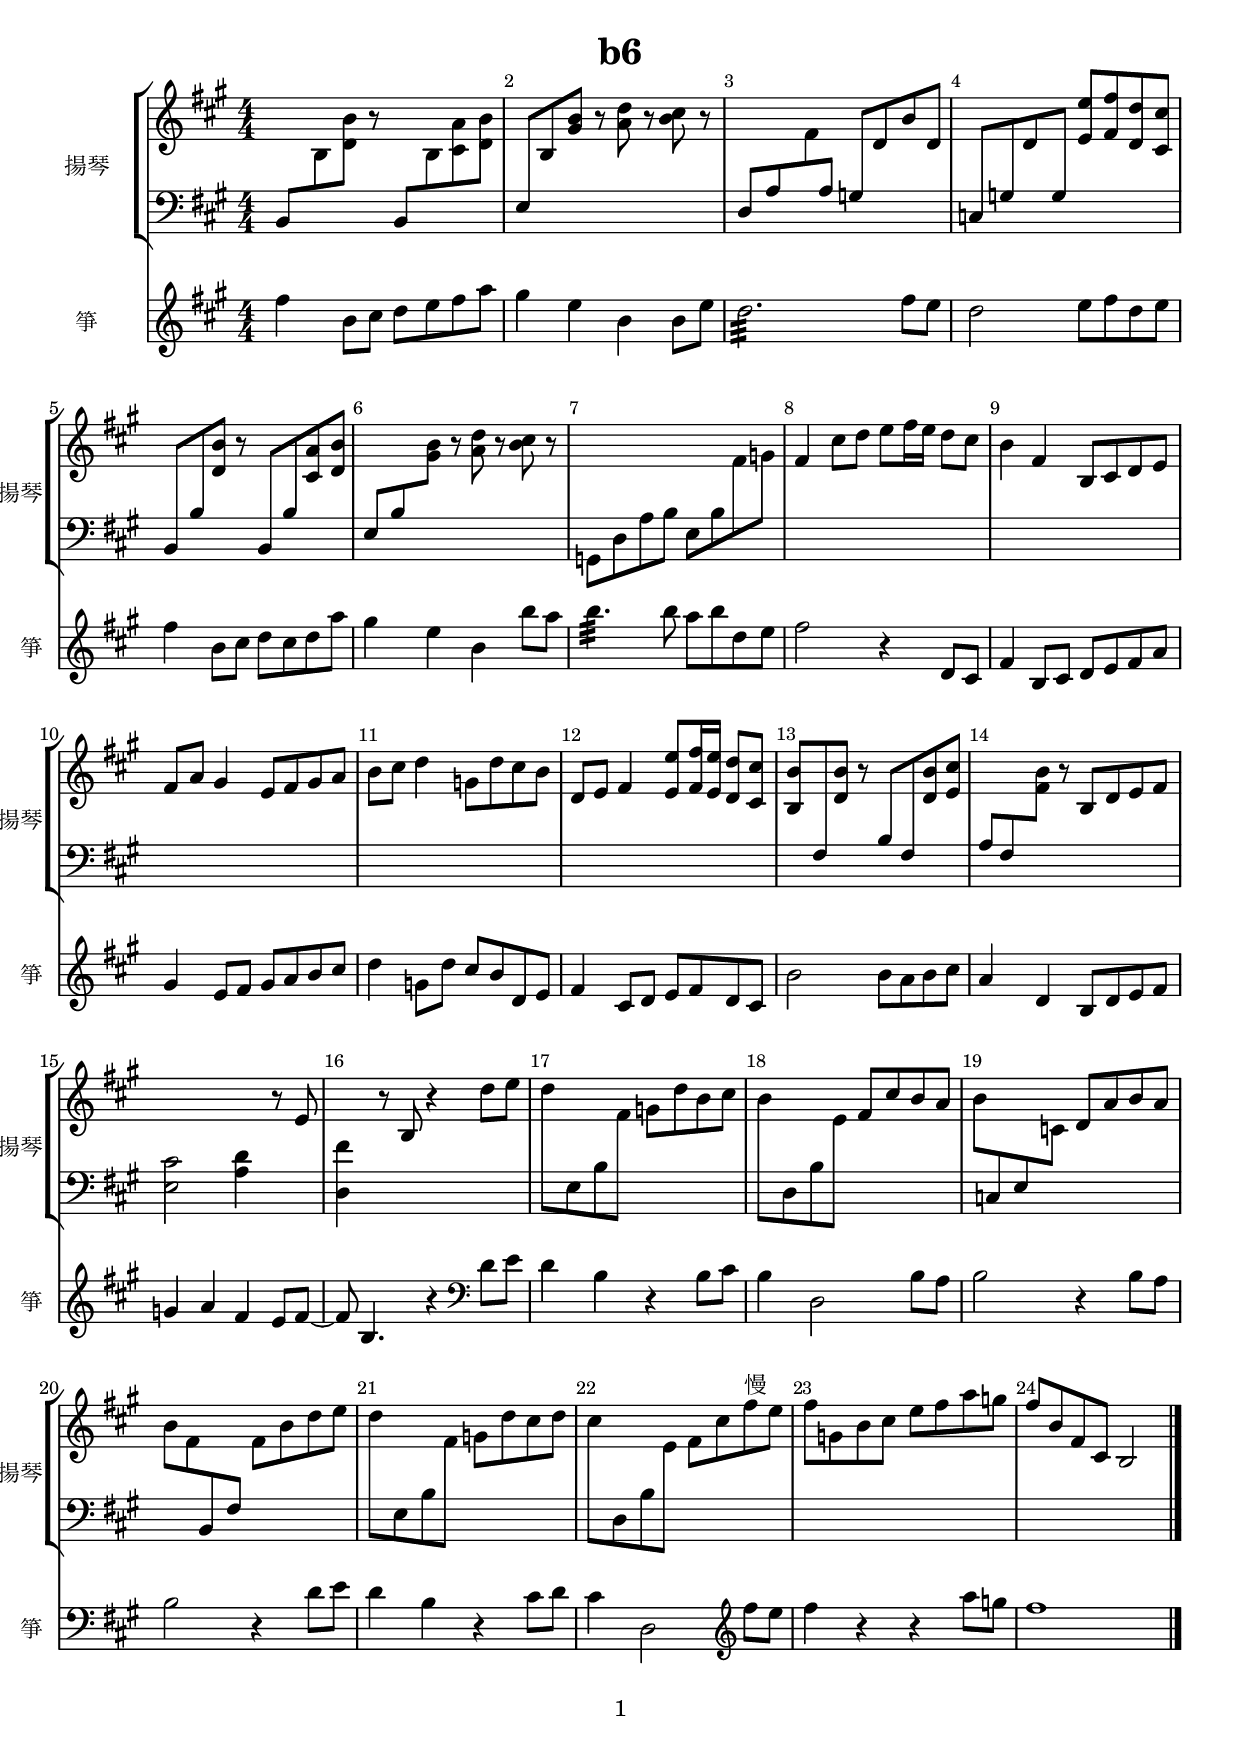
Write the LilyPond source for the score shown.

\version "2.14.2"
\language "english"
\pointAndClickOff
\header { title = "b6" tagline = "" }

\paper {
print-page-number = ##t
print-first-page-number = ##t
oddHeaderMarkup = \markup \null
evenHeaderMarkup = \markup \null
oddFooterMarkup = \markup {
\fill-line {
    \on-the-fly #print-page-number-check-first
    \fromproperty #'page:page-number-string
    }
}
evenFooterMarkup = \oddFooterMarkup
}

\score {
<<
\new StaffGroup <<
\set StaffGroup.instrumentName = "揚琴"
\set StaffGroup.shortInstrumentName = "揚琴"
\new Staff = "up" {
\numericTimeSignature
\set Staff.printKeyCancellation = ##f
\override Score.BarNumber.break-visibility = ##(#f #t #t)
{
 \time 4/4 \key b \dorian \change Staff = "down" b,8 \change Staff = "up" b8 <d' b'>8 r8 \change Staff = "down" b,8 \change Staff = "up" b8 <cs' a'>8 <d' b'>8 | % untitled/b6 untitled/b6.t6 .87-1; 1
 \change Staff = "down" e8 \change Staff = "up" b8 <gs' b'>8 r8 <d'' a'>8 r8 <cs'' b'>8 r8 | % untitled/b6 untitled/b6.t6 1.75-1.87; 2
 \change Staff = "down" d8 \change Staff = "up" \change Staff = "down" a8 \change Staff = "up" fs'8 \change Staff = "down" a8 \change Staff = "up" \change Staff = "down" g8 \change Staff = "up" d'8 b'8 d'8 | % untitled/b6 untitled/b6.t6 2.87-3; 3
 \change Staff = "down" c8 \change Staff = "up" \change Staff = "down" g8 \change Staff = "up" d'8 \change Staff = "down" g8 \change Staff = "up" <e' e''>8 <fs' fs''>8 <d' d''>8 <cs' cs''>8 | % untitled/b6 untitled/b6.t6 3.87-4; 4
 \change Staff = "down" b,8 \change Staff = "up" \change Staff = "down" b8 \change Staff = "up" <d' b'>8 r8 \change Staff = "down" b,8 \change Staff = "up" \change Staff = "down" b8 \change Staff = "up" <cs' a'>8 <d' b'>8 | % untitled/b6 untitled/b6.t6 4.87-5; 5
 \change Staff = "down" e8 \change Staff = "up" \change Staff = "down" b8 \change Staff = "up" <gs' b'>8 r8 <d'' a'>8 r8 <cs'' b'>8 r8 | % untitled/b6 untitled/b6.t6 5.75-5.87; 6
 \change Staff = "down" g,8 \change Staff = "up" \change Staff = "down" d8 \change Staff = "up" \change Staff = "down" a8 \change Staff = "up" \change Staff = "down" b8 \change Staff = "up" \change Staff = "down" e8 \change Staff = "up" \change Staff = "down" b8 \change Staff = "up" fs'8 g'8 | % untitled/b6 untitled/b6.t6 6.87-7; 7
 fs'4 cs''8 d''8 e''8 fs''16 e''16 d''8 cs''8 | % untitled/b6 untitled/b6.t6 7.87-8; 8
 b'4 fs'4 b8 cs'8 d'8 e'8 | % untitled/b6 untitled/b6.t6 8.87-9; 9
 fs'8 a'8 gs'4 e'8 fs'8 gs'8 a'8 | % untitled/b6 untitled/b6.t6 9.87-10; 10
 b'8 cs''8 d''4 g'8 d''8 cs''8 b'8 | % untitled/b6 untitled/b6.t6 10.87-11; 11
 d'8 e'8 fs'4 <e'' e'>8 <fs'' fs'>16 <e'' e'>16 <d'' d'>8 <cs'' cs'>8 | % untitled/b6 untitled/b6.t6 11.87-12; 12
 <b' b>8 \change Staff = "down" fs8 \change Staff = "up" <d' b'>8 r8 \change Staff = "down" b8 \change Staff = "up" \change Staff = "down" fs8 \change Staff = "up" <d' b'>8 <e' cs''>8 | % untitled/b6 untitled/b6.t6 12.87-13; 13
 \change Staff = "down" a8 \change Staff = "up" \change Staff = "down" fs8 \change Staff = "up" <fs' b'>8 r8 b8 d'8 e'8 fs'8 | % untitled/b6 untitled/b6.t6 13.87-14; 14
 \change Staff = "down" <e cs'>2 \change Staff = "up" \change Staff = "down" <a d'>4 \change Staff = "up" r8 e'8 | % untitled/b6 untitled/b6.t6 14.87-15; 15
 \change Staff = "down" <d fs'>4 \change Staff = "up" r8 b8 r4 d''8 e''8 | % untitled/b6 untitled/b6.t6 15.87-16; 16
 d''8 \change Staff = "down" e8 \change Staff = "up" \change Staff = "down" b8 \change Staff = "up" fs'8 g'8 d''8 b'8 cs''8 | % untitled/b6 untitled/b6.t6 16.87-17; 17
 b'8 \change Staff = "down" d8 \change Staff = "up" \change Staff = "down" b8 \change Staff = "up" e'8 fs'8 cs''8 b'8 a'8 | % untitled/b6 untitled/b6.t6 17.87-18; 18
 b'8 \change Staff = "down" c8 \change Staff = "up" \change Staff = "down" e8 \change Staff = "up" c'8 d'8 a'8 b'8 a'8 | % untitled/b6 untitled/b6.t6 18.87-19; 19
 b'8 fs'8 \change Staff = "down" b,8 \change Staff = "up" \change Staff = "down" fs8 \change Staff = "up" fs'8 b'8 d''8 e''8 | % untitled/b6 untitled/b6.t6 19.87-20; 20
 d''8 \change Staff = "down" e8 \change Staff = "up" \change Staff = "down" b8 \change Staff = "up" fs'8 g'8 d''8 cs''8 d''8 | % untitled/b6 untitled/b6.t6 20.87-21; 21
 cs''8 \change Staff = "down" d8 \change Staff = "up" \change Staff = "down" b8 \change Staff = "up" e'8 fs'8 cs''8 fs''8^"慢" e''8 | % untitled/b6 untitled/b6.t6 21.87-22; 22
 fs''8 g'8 b'8 cs''8 e''8 fs''8 a''8 g''8 | % untitled/b6 untitled/b6.t6 22.87-23; 23
 fs''8 b'8 fs'8 cs'8 b2 \bar "|."
} }

\new Staff = "down" \RemoveEmptyStaves {
\numericTimeSignature
\set Staff.printKeyCancellation = ##f
\override Score.BarNumber.break-visibility = ##(#f #t #t)
\override Staff.VerticalAxisGroup.remove-first = ##t
{
 \clef bass \time 4/4 \key b \dorian s8 s8 s8 s8 s8 s8 s8 s8 | % untitled/b6 untitled/b6.t6 23.5-24; 1
 s8 s8 s8 s8 s8 s8 s8 s8 | % untitled/b6 untitled/b6.t6 23.5-24; 2
 s8 s8 s8 s8 s8 s8 s8 s8 | % untitled/b6 untitled/b6.t6 23.5-24; 3
 s8 s8 s8 s8 s8 s8 s8 s8 | % untitled/b6 untitled/b6.t6 23.5-24; 4
 s8 s8 s8 s8 s8 s8 s8 s8 | % untitled/b6 untitled/b6.t6 23.5-24; 5
 s8 s8 s8 s8 s8 s8 s8 s8 | % untitled/b6 untitled/b6.t6 23.5-24; 6
 s8 s8 s8 s8 s8 s8 s8 s8 | % untitled/b6 untitled/b6.t6 23.5-24; 7
 s4 s8 s8 s8 s16 s16 s8 s8 | % untitled/b6 untitled/b6.t6 23.5-24; 8
 s4 s4 s8 s8 s8 s8 | % untitled/b6 untitled/b6.t6 23.5-24; 9
 s8 s8 s4 s8 s8 s8 s8 | % untitled/b6 untitled/b6.t6 23.5-24; 10
 s8 s8 s4 s8 s8 s8 s8 | % untitled/b6 untitled/b6.t6 23.5-24; 11
 s8 s8 s4 s8 s16 s16 s8 s8 | % untitled/b6 untitled/b6.t6 23.5-24; 12
 s8 s8 s8 s8 s8 s8 s8 s8 | % untitled/b6 untitled/b6.t6 23.5-24; 13
 s8 s8 s8 s8 s8 s8 s8 s8 | % untitled/b6 untitled/b6.t6 23.5-24; 14
 s2 s4 s8 s8 | % untitled/b6 untitled/b6.t6 23.5-24; 15
 s4 s8 s8 s4 s8 s8 | % untitled/b6 untitled/b6.t6 23.5-24; 16
 s8 s8 s8 s8 s8 s8 s8 s8 | % untitled/b6 untitled/b6.t6 23.5-24; 17
 s8 s8 s8 s8 s8 s8 s8 s8 | % untitled/b6 untitled/b6.t6 23.5-24; 18
 s8 s8 s8 s8 s8 s8 s8 s8 | % untitled/b6 untitled/b6.t6 23.5-24; 19
 s8 s8 s8 s8 s8 s8 s8 s8 | % untitled/b6 untitled/b6.t6 23.5-24; 20
 s8 s8 s8 s8 s8 s8 s8 s8 | % untitled/b6 untitled/b6.t6 23.5-24; 21
 s8 s8 s8 s8 s8 s8 s8 s8 | % untitled/b6 untitled/b6.t6 23.5-24; 22
 s8 s8 s8 s8 s8 s8 s8 s8 | % untitled/b6 untitled/b6.t6 23.5-24; 23
 s8 s8 s8 s8 s2 \bar "|."
} }

>>

\new Staff  {
\set Staff.instrumentName = "箏"
\set Staff.shortInstrumentName = "箏"
\numericTimeSignature
\set Staff.printKeyCancellation = ##f
\override Score.BarNumber.break-visibility = ##(#f #t #t)
{
 \time 4/4 \key b \dorian fs''4 b'8 cs''8 d''8 e''8 fs''8 a''8 | % untitled/b6 untitled/b6.t1 .87-1; 1
 gs''4 e''4 b'4 b'8 e''8 | % untitled/b6 untitled/b6.t1 1.87-2; 2
 d''2.:32 fs''8 e''8 | % untitled/b6 untitled/b6.t1 2.87-3; 3
 d''2 e''8 fs''8 d''8 e''8 | % untitled/b6 untitled/b6.t1 3.87-4; 4
 fs''4 b'8 cs''8 d''8 cs''8 d''8 a''8 | % untitled/b6 untitled/b6.t1 4.87-5; 5
 gs''4 e''4 b'4 b''8 a''8 | % untitled/b6 untitled/b6.t1 5.87-6; 6
 b''4.:32 b''8 a''8 b''8 d''8 e''8 | % untitled/b6 untitled/b6.t1 6.87-7; 7
 fs''2 r4 d'8 cs'8 | % untitled/b6 untitled/b6.t1 7.87-8; 8
 fs'4 b8 cs'8 d'8 e'8 fs'8 a'8 | % untitled/b6 untitled/b6.t1 8.87-9; 9
 gs'4 e'8 fs'8 gs'8 a'8 b'8 cs''8 | % untitled/b6 untitled/b6.t1 9.87-10; 10
 d''4 g'8 d''8 cs''8 b'8 d'8 e'8 | % untitled/b6 untitled/b6.t1 10.87-11; 11
 fs'4 cs'8 d'8 e'8 fs'8 d'8 cs'8 | % untitled/b6 untitled/b6.t1 11.87-12; 12
 b'2 b'8 a'8 b'8 cs''8 | % untitled/b6 untitled/b6.t1 12.87-13; 13
 a'4 d'4 b8 d'8 e'8 fs'8 | % untitled/b6 untitled/b6.t1 13.87-14; 14
 g'4 a'4 fs'4 e'8 fs'8~ | % untitled/b6 untitled/b6.t1 14.87-15.12; 15
 fs'8 b4. r4 \clef bass d'8 e'8 | % untitled/b6 untitled/b6.t1 15.87-16; 16
 d'4 b4 r4 b8 cs'8 | % untitled/b6 untitled/b6.t1 16.87-17; 17
 b4 d2 b8 a8 | % untitled/b6 untitled/b6.t1 17.87-18; 18
 b2 r4 b8 a8 | % untitled/b6 untitled/b6.t1 18.87-19; 19
 b2 r4 d'8 e'8 | % untitled/b6 untitled/b6.t1 19.87-20; 20
 d'4 b4 r4 cs'8 d'8 | % untitled/b6 untitled/b6.t1 20.87-21; 21
 cs'4 d2 \clef treble fs''8 e''8 | % untitled/b6 untitled/b6.t1 21.87-22; 22
 fs''4 r4 r4 a''8 g''8 | % untitled/b6 untitled/b6.t1 22.87-23; 23
 fs''1 \bar "|."
} }

>>
}

